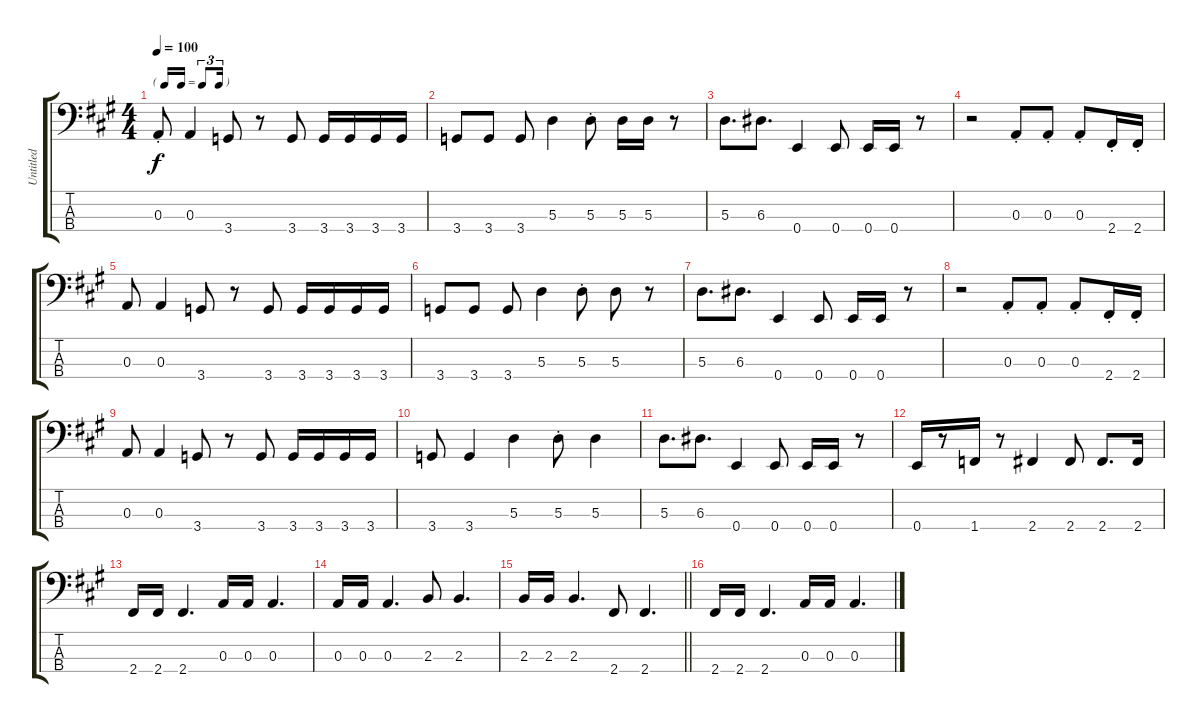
\track ("Untitled" "Untitled") {instrument electricbasspick}
\staff {score tabs}
\tuning (G2 D2 A1 E1) {hide}
\ts (4 4)
\tf triplet16th
\tempo 100
\clef f4
\ks a
0.3{st}.8{dy f} 0.3.4 3.4.8 r.8 3.4.8 3.4.16 3.4.16 3.4.16 3.4.16 |
3.4.8 3.4.8 3.4.8 5.3.4 5.3{st}.8 5.3.16 5.3.16 r.8 |
5.3.8{d} 6.3.8{d} 0.4.4 0.4.8 0.4.16 0.4.16 r.8 |
r.2 0.3{st}.8 0.3{st}.8 0.3{st}.8 2.4{st}.16 2.4{st}.16 |
0.3.8 0.3.4 3.4.8 r.8 3.4.8 3.4.16 3.4.16 3.4.16 3.4.16 |
3.4.8 3.4.8 3.4.8 5.3.4 5.3{st}.8 5.3.8 r.8 |
5.3.8{d} 6.3.8{d} 0.4.4 0.4.8 0.4.16 0.4.16 r.8 |
r.2 0.3{st}.8 0.3{st}.8 0.3{st}.8 2.4{st}.16 2.4{st}.16 |
0.3.8 0.3.4 3.4.8 r.8 3.4.8 3.4.16 3.4.16 3.4.16 3.4.16 |
3.4.8 3.4.4 5.3.4 5.3{st}.8 5.3.4 |
5.3.8{d} 6.3.8{d} 0.4.4 0.4.8 0.4.16 0.4.16 r.8 |
0.4.16 r.8 1.4.16 r.8 2.4.4 2.4.8 2.4.8{d} 2.4.16 |
2.4.16 2.4.16 2.4.4{d} 0.3.16 0.3.16 0.3.4{d} |
0.3.16 0.3.16 0.3.4{d} 2.3.8 2.3.4{d} |
\barLineRight lightlight
2.3.16 2.3.16 2.3.4{d} 2.4.8 2.4.4{d} |
2.4.16 2.4.16 2.4.4{d} 0.3.16 0.3.16 0.3.4{d}
